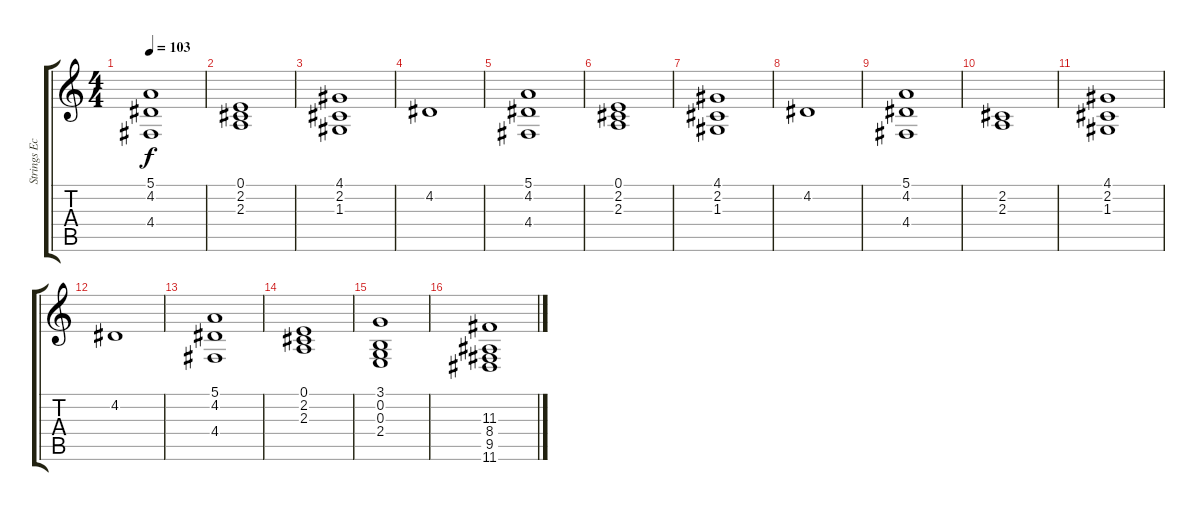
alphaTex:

\track ("Strings Echo" "Strings Ec") {instrument pad4choir}
\staff {score tabs}
\tuning (E4 B3 G3 D3 A2 E2) {hide}
\ts (4 4)
\tempo 103
\clef g2
\ks c
(5.1 4.2 4.4).1{dy f} |
(0.1 2.2 2.3).1 |
(4.1 2.2 1.3).1 |
4.2.1 |
(5.1 4.2 4.4).1 |
(0.1 2.2 2.3).1 |
(4.1 2.2 1.3).1 |
4.2.1 |
(5.1 4.2 4.4).1 |
(2.2 2.3).1 |
(4.1 2.2 1.3).1 |
4.2.1 |
(5.1 4.2 4.4).1 |
(0.1 2.2 2.3).1 |
(3.1 0.2 0.3 2.4).1 |
(11.3 8.4 9.5 11.6).1
